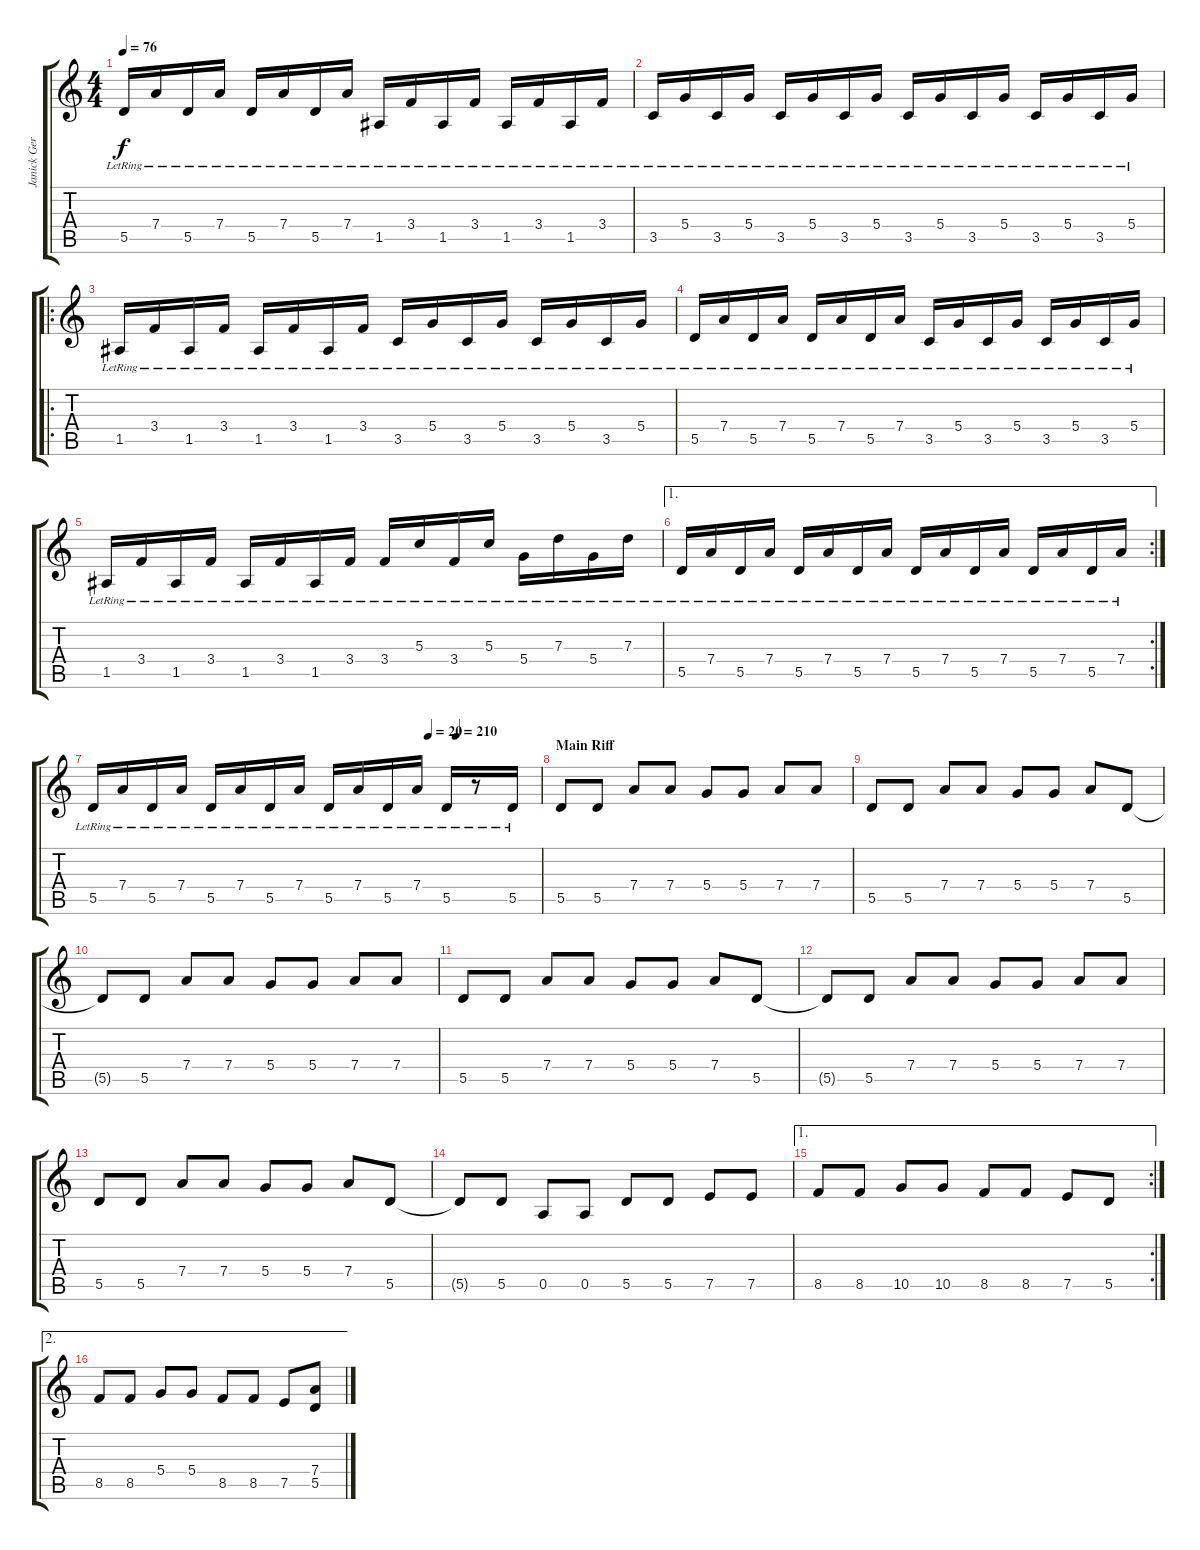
\track ("Janick Gers" "Janick Ger") {instrument overdrivenguitar}
\staff {score tabs}
\tuning (E4 B3 G3 D3 A2 E2) {hide}
\ts (4 4)
\tempo 76
\clef g2
\ks c
5.5{lr}.16{dy f} 7.4{lr}.16 5.5{lr}.16 7.4{lr}.16 5.5{lr}.16 7.4{lr}.16 5.5{lr}.16 7.4{lr}.16 1.5{lr}.16 3.4{lr}.16 1.5{lr}.16 3.4{lr}.16 1.5{lr}.16 3.4{lr}.16 1.5{lr}.16 3.4{lr}.16 |
3.5{lr}.16 5.4{lr}.16 3.5{lr}.16 5.4{lr}.16 3.5{lr}.16 5.4{lr}.16 3.5{lr}.16 5.4{lr}.16 3.5{lr}.16 5.4{lr}.16 3.5{lr}.16 5.4{lr}.16 3.5{lr}.16 5.4{lr}.16 3.5{lr}.16 5.4{lr}.16 |
\ro
1.5{lr}.16 3.4{lr}.16 1.5{lr}.16 3.4{lr}.16 1.5{lr}.16 3.4{lr}.16 1.5{lr}.16 3.4{lr}.16 3.5{lr}.16 5.4{lr}.16 3.5{lr}.16 5.4{lr}.16 3.5{lr}.16 5.4{lr}.16 3.5{lr}.16 5.4{lr}.16 |
5.5{lr}.16 7.4{lr}.16 5.5{lr}.16 7.4{lr}.16 5.5{lr}.16 7.4{lr}.16 5.5{lr}.16 7.4{lr}.16 3.5{lr}.16 5.4{lr}.16 3.5{lr}.16 5.4{lr}.16 3.5{lr}.16 5.4{lr}.16 3.5{lr}.16 5.4{lr}.16 |
1.5{lr}.16 3.4{lr}.16 1.5{lr}.16 3.4{lr}.16 1.5{lr}.16 3.4{lr}.16 1.5{lr}.16 3.4{lr}.16 3.4{lr}.16 5.3{lr}.16 3.4{lr}.16 5.3{lr}.16 5.4{lr}.16 7.3{lr}.16 5.4{lr}.16 7.3{lr}.16 |
\ae 1
\rc 2
5.5{lr}.16 7.4{lr}.16 5.5{lr}.16 7.4{lr}.16 5.5{lr}.16 7.4{lr}.16 5.5{lr}.16 7.4{lr}.16 5.5{lr}.16 7.4{lr}.16 5.5{lr}.16 7.4{lr}.16 5.5{lr}.16 7.4{lr}.16 5.5{lr}.16 7.4{lr}.16 |
\tempo (210 0.8125)
\tempo (20 0.75)
5.5{lr}.16 7.4{lr}.16 5.5{lr}.16 7.4{lr}.16 5.5{lr}.16 7.4{lr}.16 5.5{lr}.16 7.4{lr}.16 5.5{lr}.16 7.4{lr}.16 5.5{lr}.16 7.4{lr}.16 5.5{lr}.16 r.8 5.5{lr}.16{instrument overdrivenguitar} |
\section ("" "Main Riff")
5.5.8 5.5.8 7.4.8 7.4.8 5.4.8 5.4.8 7.4.8 7.4.8 |
5.5.8 5.5.8 7.4.8 7.4.8 5.4.8 5.4.8 7.4.8 5.5.8 |
5.5{t}.8 5.5.8 7.4.8 7.4.8 5.4.8 5.4.8 7.4.8 7.4.8 |
5.5.8 5.5.8 7.4.8 7.4.8 5.4.8 5.4.8 7.4.8 5.5.8 |
5.5{t}.8 5.5.8 7.4.8 7.4.8 5.4.8 5.4.8 7.4.8 7.4.8 |
5.5.8 5.5.8 7.4.8 7.4.8 5.4.8 5.4.8 7.4.8 5.5.8 |
5.5{t}.8 5.5.8 0.5.8 0.5.8 5.5.8 5.5.8 7.5.8 7.5.8 |
\ae 1
\rc 2
8.5.8 8.5.8 10.5.8 10.5.8 8.5.8 8.5.8 7.5.8 5.5.8 |
\ae 2
8.5.8 8.5.8 5.4.8 5.4.8 8.5.8 8.5.8 7.5.8 (7.4 5.5).8
